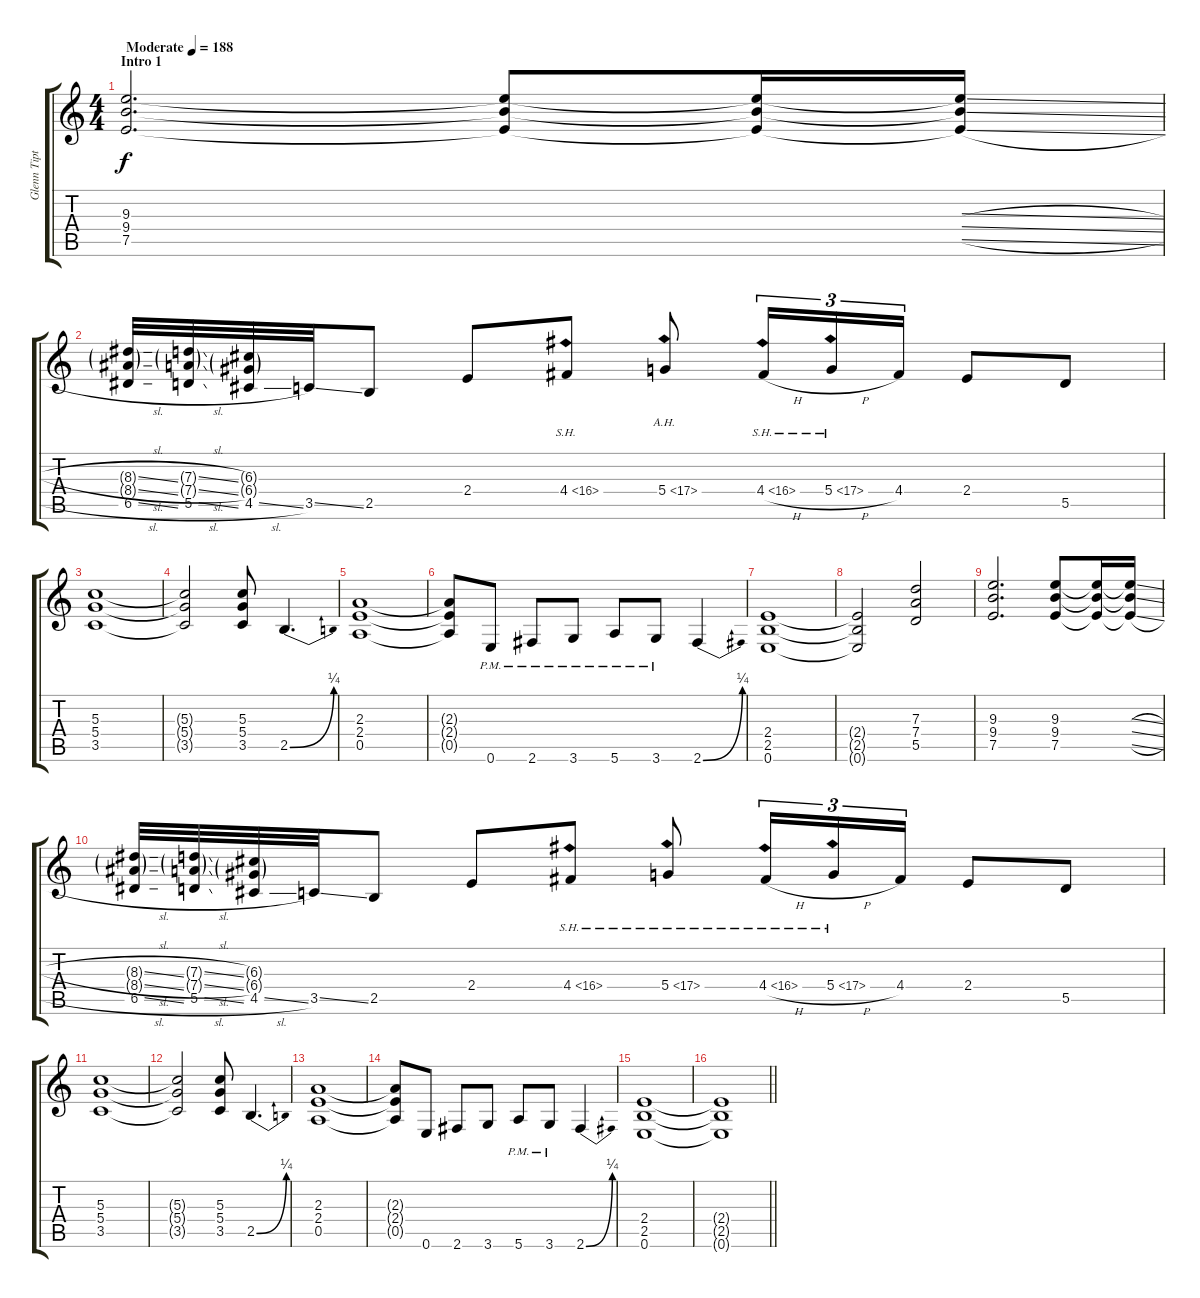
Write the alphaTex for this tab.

\track ("Glenn Tipton" "Glenn Tipt") {instrument distortionguitar}
\staff {score tabs}
\tuning (E4 B3 G3 D3 A2 E2) {hide}
\ts (4 4)
\section ("" "Intro 1")
\tempo (188 "Moderate")
\tempo 130
\tempo (188 "Moderate")
\clef g2
\ks c
(9.3 9.4 7.5).2{d dy f instrument distortionguitar} (9.3{t} 9.4{t} 7.5{t}).8 (9.3{t} 9.4{t} 7.5{t}).16 (9.3{sl t} 9.4{sl t} 7.5{sl t}).16 |
(8.3{sl g} 8.4{sl g} 6.5{sl}).32 (7.3{sl g} 7.4{sl g} 5.5{sl}).32 (6.3{g} 6.4{g} 4.5{sl}).32 3.5{ss}.32 2.5.8 2.4.8 4.4{sh 12}.8 5.4{ah 12}.8 4.4{sh 12 h}.16{tu (3 2)} 5.4{sh 12 h}.16{tu (3 2)} 4.4.16{tu (3 2)} 2.4.8 5.5.8 |
(5.3 5.4 3.5).1 |
(5.3{t} 5.4{t} 3.5{t}).2 (5.3 5.4 3.5).8 2.5{be (bend 0 0 60 1)}.4{d} |
(2.3 2.4 0.5).1 |
(2.3{t} 2.4{t} 0.5{t}).8 0.6{pm}.8 2.6{pm}.8 3.6{pm}.8 5.6{pm}.8 3.6{pm}.8 2.6{be (bend 0 0 60 1)}.4 |
(2.4 2.5 0.6).1 |
(2.4{t} 2.5{t} 0.6{t}).2 (7.3 7.4 5.5).2 |
(9.3 9.4 7.5).2{d} (9.3 9.4 7.5).8 (9.3{t} 9.4{t} 7.5{t}).16 (9.3{sl t} 9.4{sl t} 7.5{sl t}).16 |
(8.3{sl g} 8.4{sl g} 6.5{sl}).32 (7.3{sl g} 7.4{sl g} 5.5{sl}).32 (6.3{g} 6.4{g} 4.5{sl}).32 3.5{ss}.32 2.5.8 2.4.8 4.4{sh 12}.8 5.4{sh 12}.8 4.4{sh 12 h}.16{tu (3 2)} 5.4{sh 12 h}.16{tu (3 2)} 4.4.16{tu (3 2)} 2.4.8 5.5.8 |
(5.3 5.4 3.5).1 |
(5.3{t} 5.4{t} 3.5{t}).2 (5.3 5.4 3.5).8 2.5{be (bend 0 0 60 1)}.4{d} |
(2.3 2.4 0.5).1 |
(2.3{t} 2.4{t} 0.5{t}).8 0.6.8 2.6.8 3.6.8 5.6{pm}.8 3.6{pm}.8 2.6{be (bend 0 0 60 1)}.4 |
(2.4 2.5 0.6).1 |
\barLineRight lightlight
(2.4{t} 2.5{t} 0.6{t}).1
